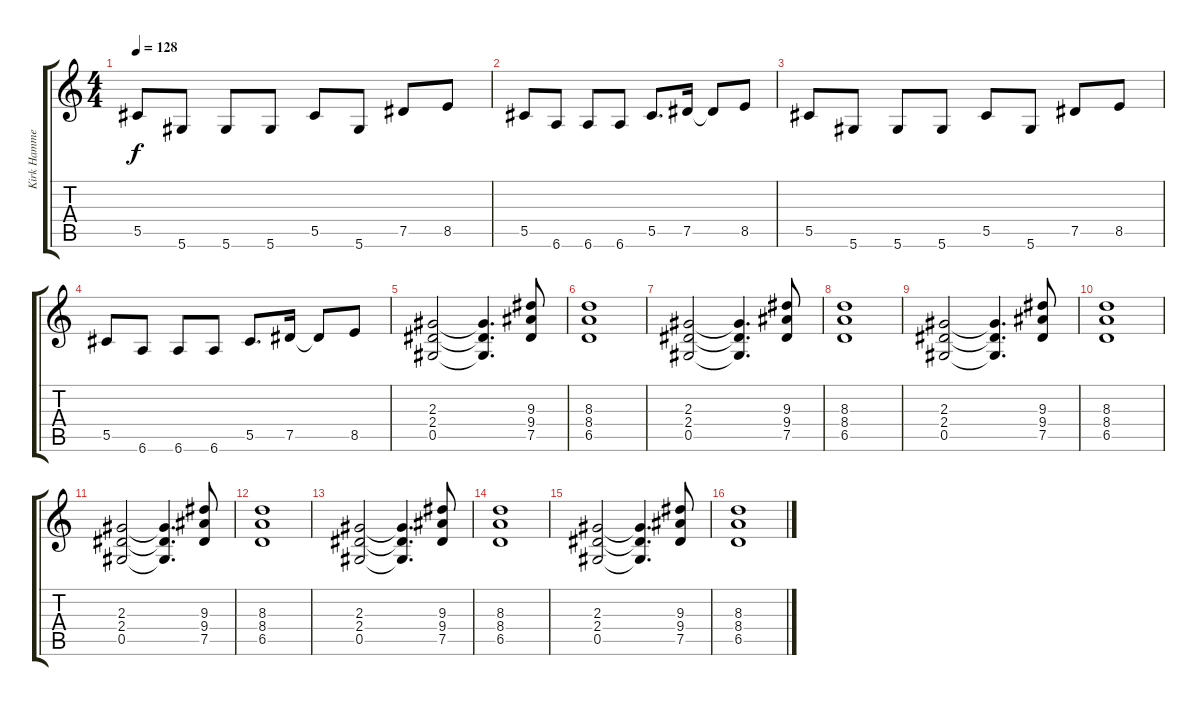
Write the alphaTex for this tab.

\track ("Kirk Hammett" "Kirk Hamme") {instrument electricguitarjazz}
\staff {score tabs}
\tuning (Eb4 Bb3 Gb3 Db3 Ab2 Eb2) {hide}
\ts (4 4)
\tempo 128
\clef g2
\ks c
5.5.8{dy f} 5.6.8 5.6.8 5.6.8 5.5.8 5.6.8 7.5.8 8.5.8 |
5.5.8 6.6.8 6.6.8 6.6.8 5.5.8{d} 7.5.16 7.5{t}.8 8.5.8 |
5.5.8 5.6.8 5.6.8 5.6.8 5.5.8 5.6.8 7.5.8 8.5.8 |
5.5.8 6.6.8 6.6.8 6.6.8 5.5.8{d} 7.5.16 7.5{t}.8 8.5.8 |
(2.3 2.4 0.5).2 (2.3{t} 2.4{t} 0.5{t}).4{d} (9.3 9.4 7.5).8 |
(8.3 8.4 6.5).1 |
(2.3 2.4 0.5).2 (2.3{t} 2.4{t} 0.5{t}).4{d} (9.3 9.4 7.5).8 |
(8.3 8.4 6.5).1 |
(2.3 2.4 0.5).2 (2.3{t} 2.4{t} 0.5{t}).4{d} (9.3 9.4 7.5).8 |
(8.3 8.4 6.5).1 |
(2.3 2.4 0.5).2 (2.3{t} 2.4{t} 0.5{t}).4{d} (9.3 9.4 7.5).8 |
(8.3 8.4 6.5).1 |
(2.3 2.4 0.5).2 (2.3{t} 2.4{t} 0.5{t}).4{d} (9.3 9.4 7.5).8 |
(8.3 8.4 6.5).1 |
(2.3 2.4 0.5).2 (2.3{t} 2.4{t} 0.5{t}).4{d} (9.3 9.4 7.5).8 |
(8.3 8.4 6.5).1
